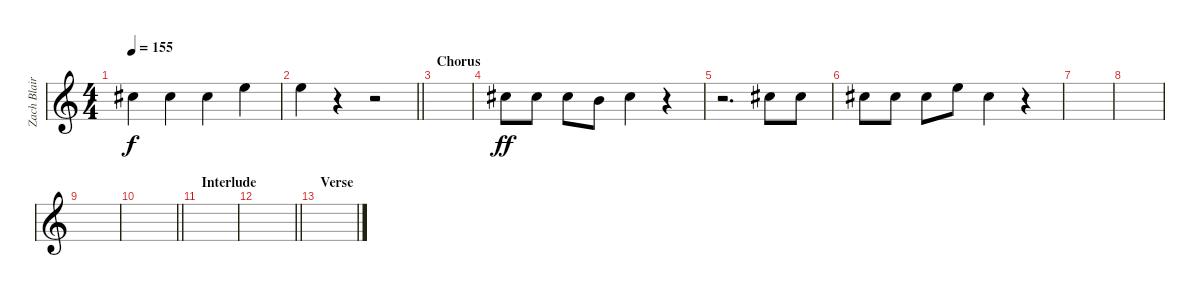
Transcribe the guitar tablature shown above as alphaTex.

\track ("Zach Blair - Vocals" "Zach Blair") {instrument distortionguitar}
\staff {score}
\tuning (E4 B3 G3 D3 A2 E2) {hide}
\ts (4 4)
\tempo 155
\clef g2
\ks c
6.3.4{dy f} 6.3.4 6.3.4 9.3.4 |
\barLineRight lightlight
9.3.4 r.4 r.2 |
\section ("" "Chorus")
|
6.3.8{dy ff volume 6} 6.3.8 6.3.8 4.3.8 6.3.4 r.4 |
r.2{d} 6.3.8 6.3.8 |
6.3.8 6.3.8 6.3.8 9.3.8 6.3.4 r.4 |
|
|
|
\barLineRight lightlight
|
\section ("" "Interlude")
|
\barLineRight lightlight
|
\section ("" "Verse")
